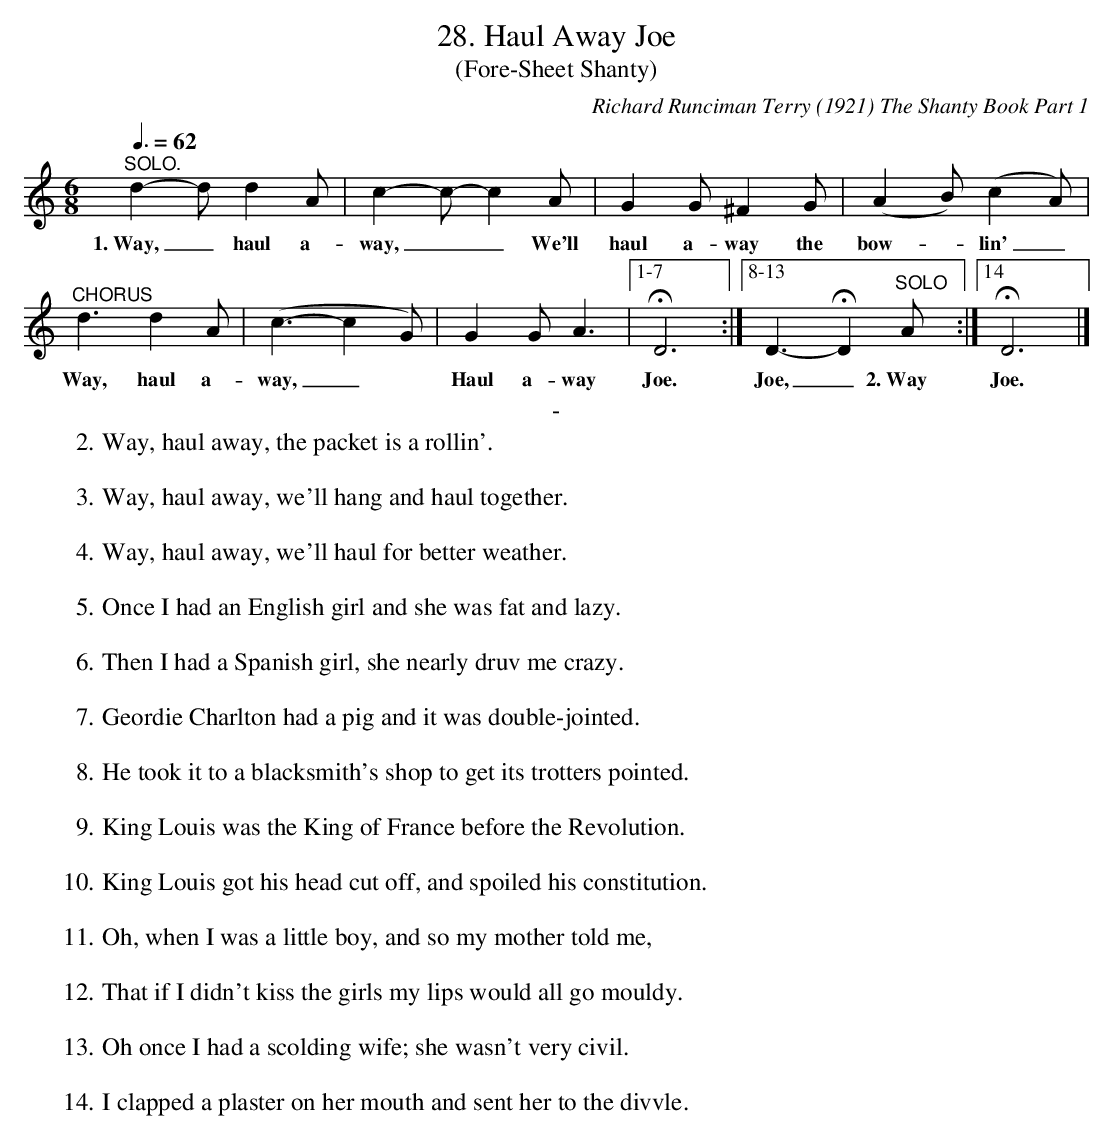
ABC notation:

X:1
T:28. Haul Away Joe
T:(Fore-Sheet Shanty)
C:Richard Runciman Terry (1921) The Shanty Book Part 1
L:1/8
Q:3/8=62
M:6/8
K:C
"^SOLO." d2- d d2 A | c2- c- c2 A | G2 G ^F2 G | (A2 B) (c2 A) |$
w: 1.~Way,_ haul a-|way,__  We'll|haul a- way the|bow- * lin'_|
"^CHORUS" d3 d2 A | (c3- c2 G) | G2 G A3 |1-7 HD6 :|8-13 D3- HD2"^SOLO" A :|14 HD6 |]
w: Way, haul a-|way, _|Haul a- way|Joe. |Joe,_ 2.~Way | Joe.|
T: -
W: 2. Way, haul away, the packet is a rollin'.
W:
W: 3. Way, haul away, we'll hang and haul together.
W:
W: 4. Way, haul away, we'll haul for better weather.
W:
W: 5. Once I had an English girl and she was fat and lazy.
W:
W: 6. Then I had a Spanish girl, she nearly druv me crazy.
W:
W: 7. Geordie Charlton had a pig and it was double-jointed.
W:
W: 8. He took it to a blacksmith's shop to get its trotters pointed.
W:
W: 9. King Louis was the King of France before the Revolution.
W:
W: 10. King Louis got his head cut off, and spoiled his constitution.
W:
W: 11. Oh, when I was a little boy, and so my mother told me,
W:
W: 12. That if I didn't kiss the girls my lips would all go mouldy.
W:
W: 13. Oh once I had a scolding wife; she wasn't very civil.
W:
W: 14. I clapped a plaster on her mouth and sent her to the divvle.
